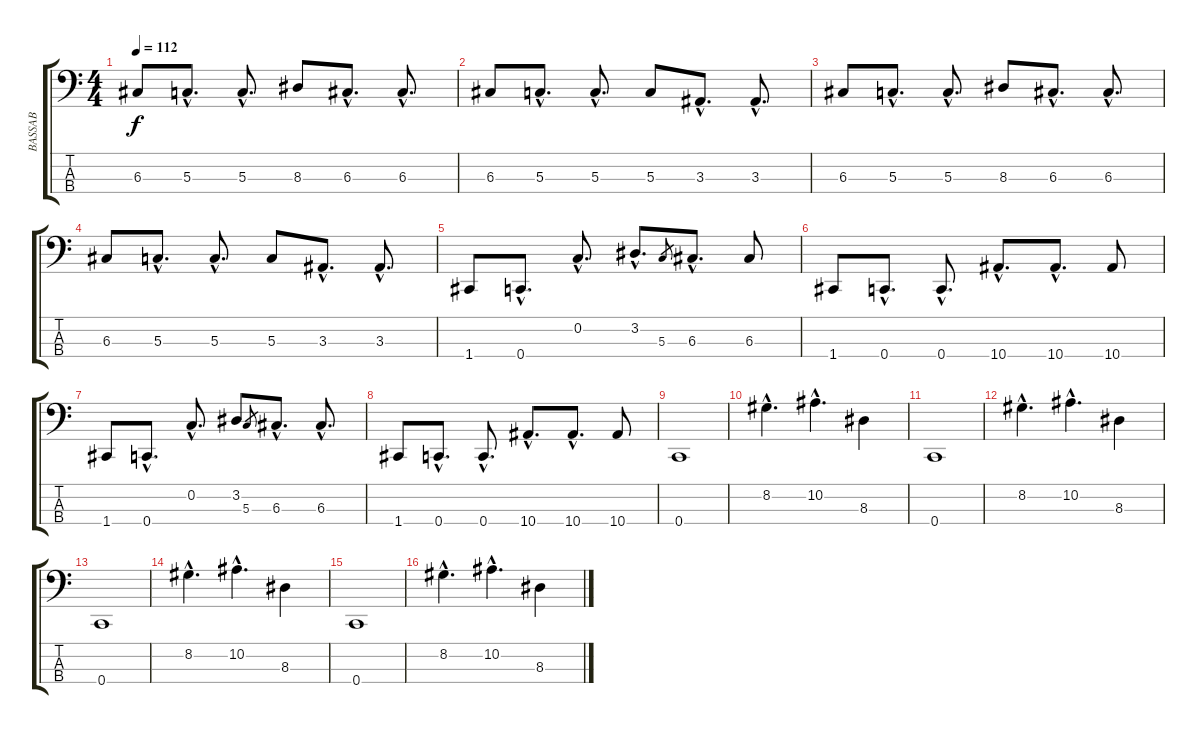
\track ("BASSAB" "BASSAB") {instrument electricbassfinger}
\staff {score tabs}
\tuning (F2 C2 G1 C1) {hide}
\ts (4 4)
\tempo 112
\clef f4
\ks c
6.3.8{dy f instrument electricbassfinger} 5.3{hac}.8{d} 5.3{hac}.8{d} 8.3.8 6.3{hac}.8{d} 6.3{hac}.8{d} |
6.3.8 5.3{hac}.8{d} 5.3{hac}.8{d} 5.3.8 3.3{hac}.8{d} 3.3{hac}.8{d} |
6.3.8 5.3{hac}.8{d} 5.3{hac}.8{d} 8.3.8 6.3{hac}.8{d} 6.3{hac}.8{d} |
6.3.8 5.3{hac}.8{d} 5.3{hac}.8{d} 5.3.8 3.3{hac}.8{d} 3.3{hac}.8{d} |
1.4.8 0.4{hac}.8{d} 0.2{hac}.8{d} 3.2{hac}.8{d} 5.3.8{gr} 6.3{hac}.8{d} 6.3.8 |
1.4.8 0.4{hac}.8{d} 0.4{hac}.8{d} 10.4{hac}.8{d} 10.4{hac}.8{d} 10.4.8 |
1.4.8 0.4{hac}.8{d} 0.2{hac}.8{d} 3.2.8 5.3.8{gr} 6.3{hac}.8{d} 6.3{hac}.8{d} |
1.4.8 0.4{hac}.8{d} 0.4{hac}.8{d} 10.4{hac}.8{d} 10.4{hac}.8{d} 10.4.8 |
0.4.1 |
8.2{hac}.4{d} 10.2{hac}.4{d} 8.3.4 |
0.4.1 |
8.2{hac}.4{d} 10.2{hac}.4{d} 8.3.4 |
0.4.1 |
8.2{hac}.4{d} 10.2{hac}.4{d} 8.3.4 |
0.4.1 |
8.2{hac}.4{d} 10.2{hac}.4{d} 8.3.4
